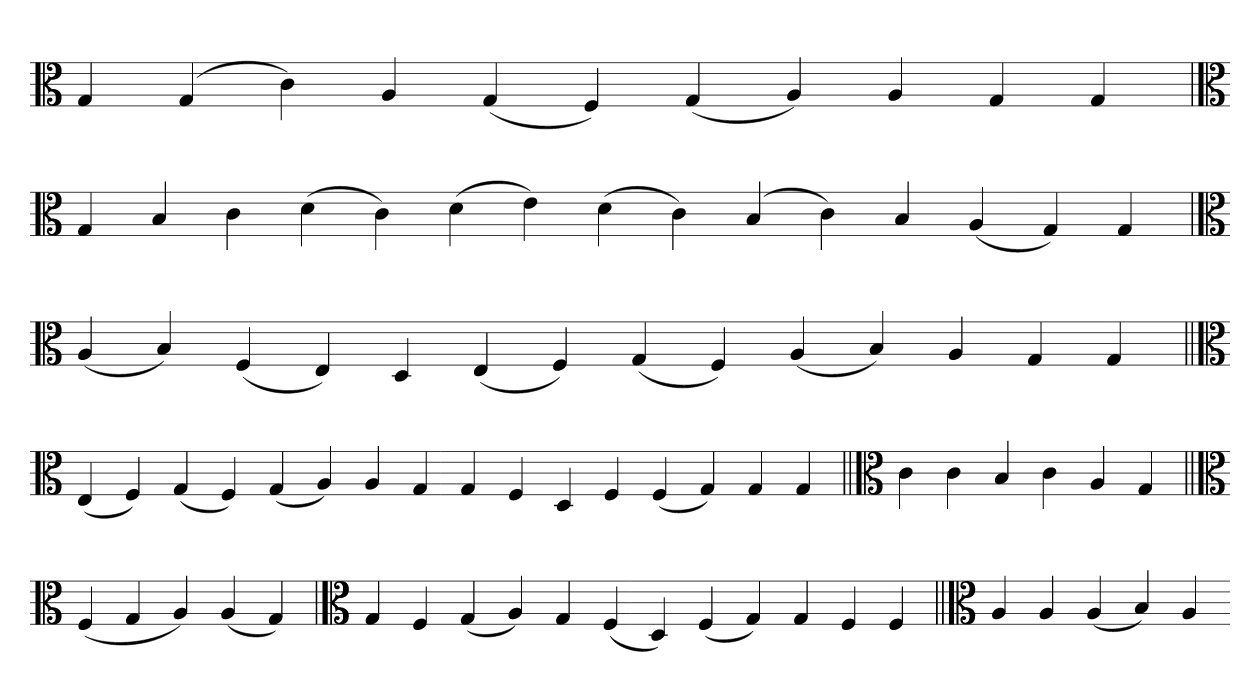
**kern
*part1
*staff1
*clefC3
=
4G
(4G
4c)
4A
(4G
4F)
(4G
4A)
4A
4G
4G
=`
*clefC3
4G
4B
4c
(4d
4c)
(4d
4e)
(4d
4c)
(4B
4c)
4B
(4A
4G)
4G
='
*clefC3
(4A
4B)
(4F
4E)
4D
(4E
4F)
(4G
4F)
(4A
4B)
4A
4G
4G
=||
*clefC3
(4E
4F)
(4G
4F)
(4G
4A)
4A
4G
4G
4F
4D
4F
(4F
4G)
4G
4G
=||
*clefC3
4c
4c
4B
4c
4A
4G
=||
*clefC3
(4F
4G
4A)
(4A
4G)
='
*clefC3
4G
4F
(4G
4A)
4G
(4F
4D)
(4F
4G)
4G
4F
4F
=||
*clefC3
4A
4A
(4A
4B)
4A
=-
*-
